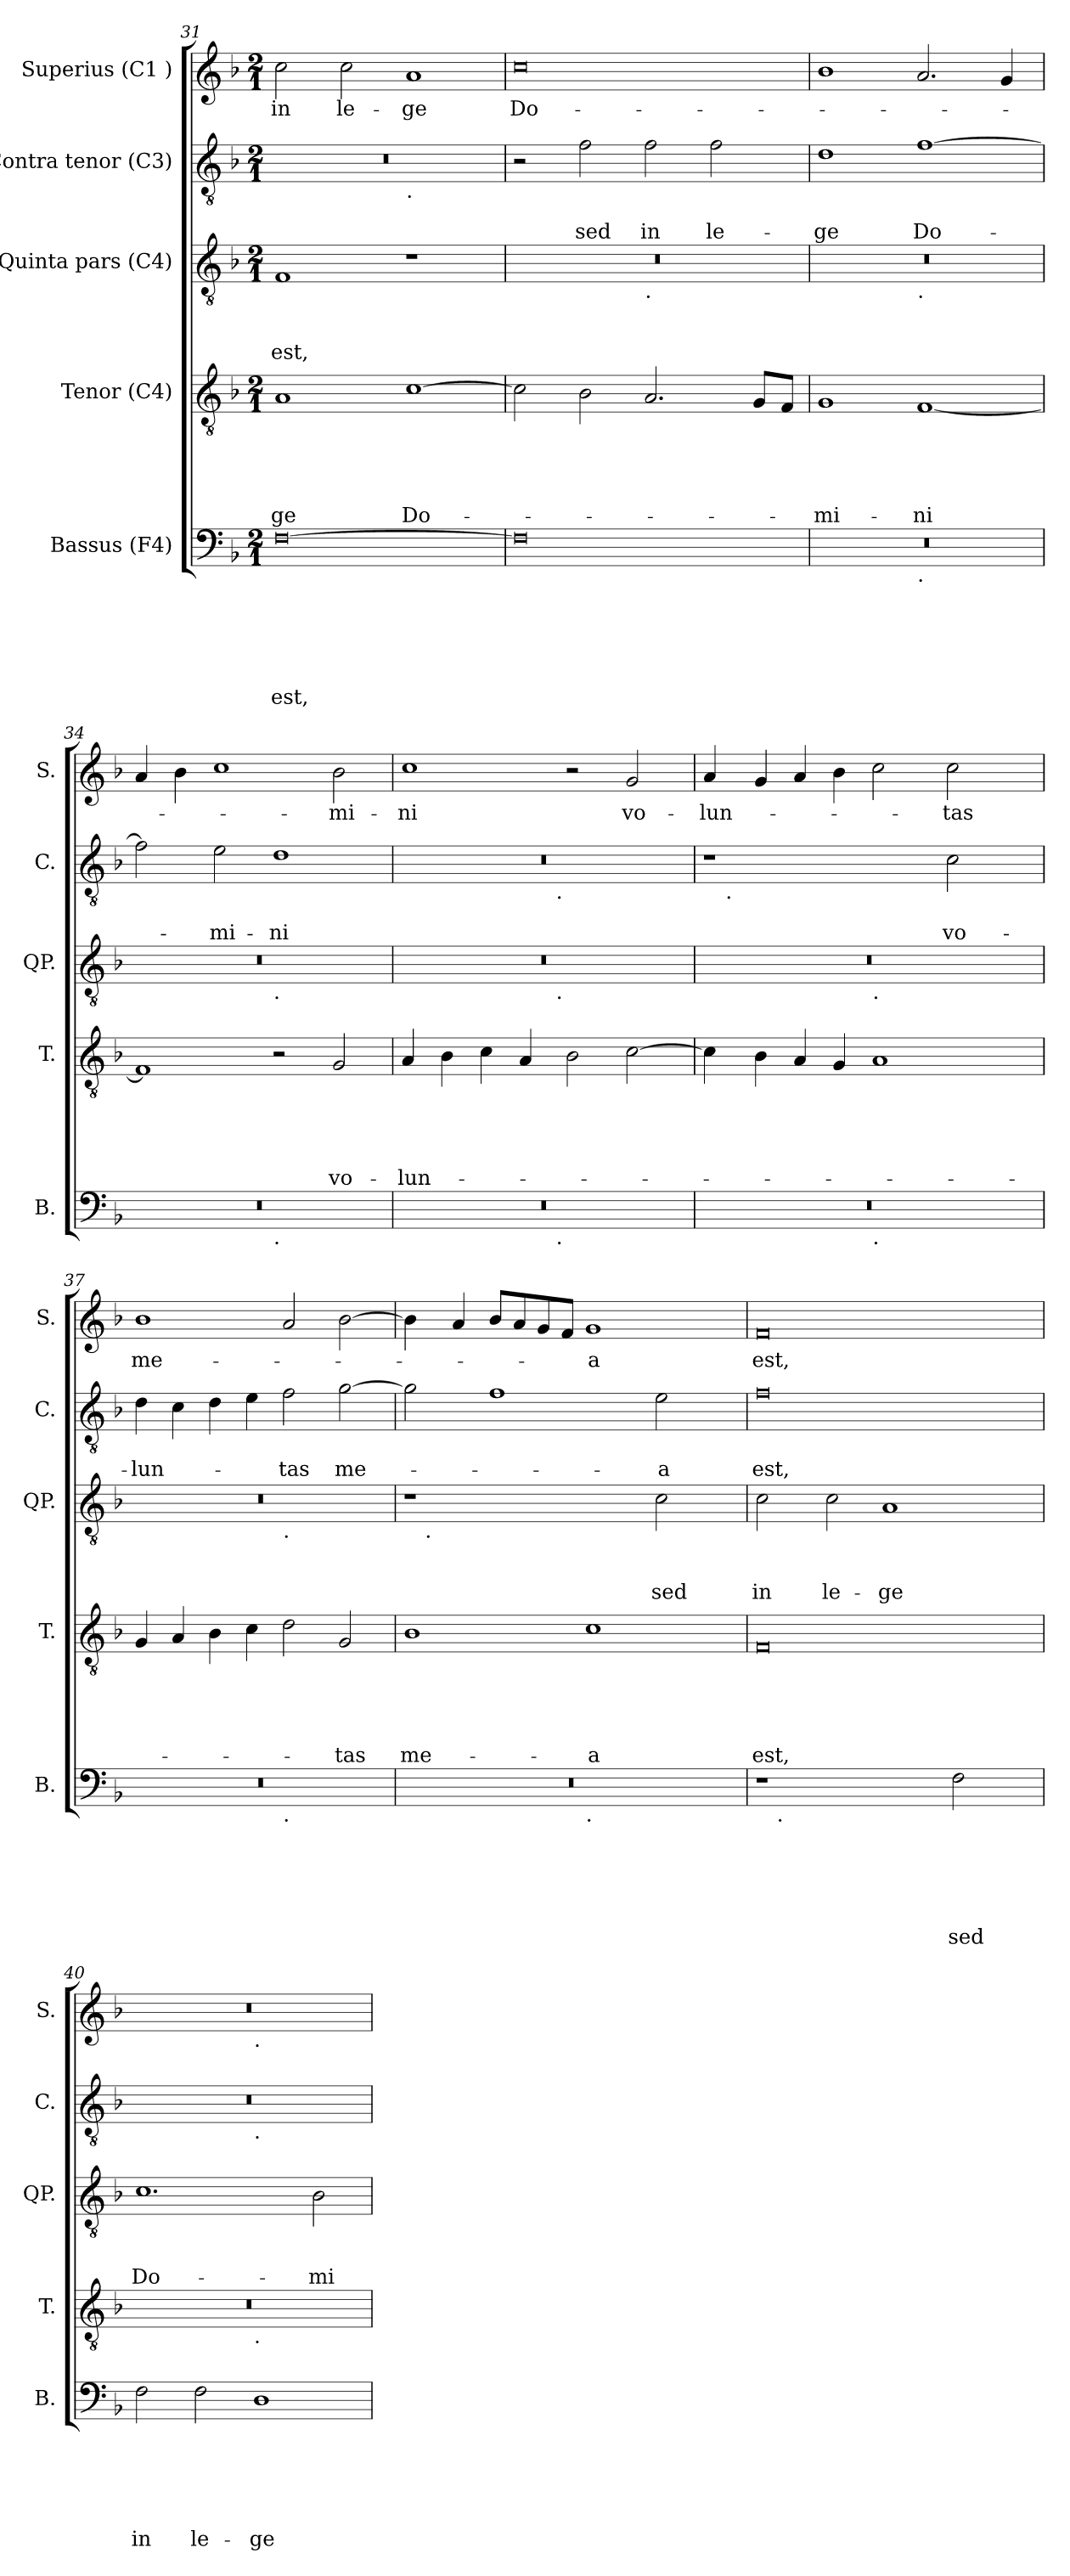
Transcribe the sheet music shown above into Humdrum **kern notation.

**kern	**text	**text	**text	**text	**text	**text	**kern	**text	**text	**text	**text	**text	**kern	**text	**text	**text	**kern	**text	**text	**kern	**text
*part5	*part5	*part5	*part5	*part5	*part5	*part5	*part4	*part4	*part4	*part4	*part4	*part4	*part3	*part3	*part3	*part3	*part2	*part2	*part2	*part1	*part1
*staff5	*staff5	*staff5	*staff5	*staff5	*staff5	*staff5	*staff4	*staff4	*staff4	*staff4	*staff4	*staff4	*staff3	*staff3	*staff3	*staff3	*staff2	*staff2	*staff2	*staff1	*staff1
*I"Bassus (F4)	*	*	*	*	*	*	*I"Tenor (C4)	*	*	*	*	*	*I"Quinta pars (C4)	*	*	*	*I"Contra tenor (C3)	*	*	*I"Superius (C1 )	*
*I'B.	*	*	*	*	*	*	*I'T.	*	*	*	*	*	*I'QP.	*	*	*	*I'C.	*	*	*I'S.	*
!!LO:LB:g=z
*clefF4	*	*	*	*	*	*	*clefGv2	*	*	*	*	*	*clefGv2	*	*	*	*clefGv2	*	*	*clefG2	*
*k[b-]	*	*	*	*	*	*	*k[b-]	*	*	*	*	*	*k[b-]	*	*	*	*k[b-]	*	*	*k[b-]	*
*F:	*	*	*	*	*	*	*F:	*	*	*	*	*	*F:	*	*	*	*F:	*	*	*F:	*
*M2/1	*	*	*	*	*	*	*M2/1	*	*	*	*	*	*M2/1	*	*	*	*M2/1	*	*	*M2/1	*
=31	=31	=31	=31	=31	=31	=31	=31	=31	=31	=31	=31	=31	=31	=31	=31	=31	=31	=31	=31	=31	=31
!	!	!	!	!	!	!LO:LY:b	!	!	!	!	!	!LO:LY:b	!	!	!	!LO:LY:b	!	!	!	!	!LO:LY:b
*	*	*	*	*	*	*	*	*	*	*	*	*	*	*	*	*	*^	*	*	*	*
[>0F	.	.	.	.	.	est,	1A	.	.	.	.	-ge	1F	.	.	est,	0r	1ryy	.	.	2cc\	in
!	!	!	!	!	!	!	!	!	!	!	!	!	!	!	!	!	!	!	!	!	!	!LO:LY:b
.	.	.	.	.	.	.	.	.	.	.	.	.	.	.	.	.	.	.	.	.	2cc\	le-
!	!	!	!	!	!	!	!	!	!	!	!	!	!	!	!	!	!	!LO:TX:b:t=.	!	!	!	!
!	!	!	!	!	!	!	!	!	!	!	!	!LO:LY:b	!	!	!	!	!	!	!	!	!	!LO:LY:b
.	.	.	.	.	.	.	[>1c	.	.	.	.	Do-	1r	.	.	.	.	1ryy	.	.	1a	-ge
=32	=32	=32	=32	=32	=32	=32	=32	=32	=32	=32	=32	=32	=32	=32	=32	=32	=32	=32	=32	=32	=32	=32
!	!	!	!	!	!	!	!	!	!	!	!	!	!	!	!	!	!	!	!	!	!	!LO:LY:b
*	*	*	*	*	*	*	*	*	*	*	*	*	*^	*	*	*	*v	*v	*	*	*	*
0F]	.	.	.	.	.	.	2c\]	.	.	.	.	.	0r	1ryy	.	.	.	2r	.	.	0cc	Do-
!	!	!	!	!	!	!	!	!	!	!	!	!	!	!	!	!	!	!	!	!LO:LY:b	!	!
.	.	.	.	.	.	.	2B-\	.	.	.	.	.	.	.	.	.	.	2f\	.	sed	.	.
!	!	!	!	!	!	!	!	!	!	!	!	!	!	!LO:TX:b:t=.	!	!	!	!	!	!	!	!
!	!	!	!	!	!	!	!	!	!	!	!	!	!	!	!	!	!	!	!	!LO:LY:b	!	!
.	.	.	.	.	.	.	2.A/	.	.	.	.	.	.	1ryy	.	.	.	2f\	.	in	.	.
!	!	!	!	!	!	!	!	!	!	!	!	!	!	!	!	!	!	!	!	!LO:LY:b	!	!
.	.	.	.	.	.	.	.	.	.	.	.	.	.	.	.	.	.	2f\	.	le-	.	.
.	.	.	.	.	.	.	8G/L	.	.	.	.	.	.	.	.	.	.	.	.	.	.	.
.	.	.	.	.	.	.	8F/J	.	.	.	.	.	.	.	.	.	.	.	.	.	.	.
=33	=33	=33	=33	=33	=33	=33	=33	=33	=33	=33	=33	=33	=33	=33	=33	=33	=33	=33	=33	=33	=33	=33
!	!	!	!	!	!	!	!	!	!	!	!	!LO:LY:b	!	!	!	!	!	!	!	!LO:LY:b	!	!
*^	*	*	*	*	*	*	*	*	*	*	*	*	*	*	*	*	*	*	*	*	*	*
0r	1ryy	.	.	.	.	.	.	1G	.	.	.	.	-mi-	0r	1ryy	.	.	.	1d	.	-ge	1b-	.
!	!	!	!	!	!	!	!	!	!	!	!	!	!	!	!LO:TX:b:t=.	!	!	!	!	!	!	!	!
!	!LO:TX:b:t=.	!	!	!	!	!	!	!	!	!	!	!	!	!	!	!	!	!	!	!	!	!	!
!	!	!	!	!	!	!	!	!	!	!	!	!	!LO:LY:b	!	!	!	!	!	!	!	!LO:LY:b	!	!
.	1ryy	.	.	.	.	.	.	[<1F	.	.	.	.	-ni	.	1ryy	.	.	.	[>1f	.	Do-	2.a/	.
.	.	.	.	.	.	.	.	.	.	.	.	.	.	.	.	.	.	.	.	.	.	4g/	.
=34	=34	=34	=34	=34	=34	=34	=34	=34	=34	=34	=34	=34	=34	=34	=34	=34	=34	=34	=34	=34	=34	=34	=34
0r	1ryy	.	.	.	.	.	.	1F]	.	.	.	.	.	0r	1ryy	.	.	.	2f\]	.	.	4a/	.
.	.	.	.	.	.	.	.	.	.	.	.	.	.	.	.	.	.	.	.	.	.	4b-\	.
!	!	!	!	!	!	!	!	!	!	!	!	!	!	!	!	!	!	!	!	!	!LO:LY:b	!	!
.	.	.	.	.	.	.	.	.	.	.	.	.	.	.	.	.	.	.	2e\	.	-mi-	1cc	.
!	!	!	!	!	!	!	!	!	!	!	!	!	!	!	!LO:TX:b:t=.	!	!	!	!	!	!	!	!
!	!LO:TX:b:t=.	!	!	!	!	!	!	!	!	!	!	!	!	!	!	!	!	!	!	!	!	!	!
!	!	!	!	!	!	!	!	!	!	!	!	!	!	!	!	!	!	!	!	!	!LO:LY:b	!	!
.	1ryy	.	.	.	.	.	.	2r	.	.	.	.	.	.	1ryy	.	.	.	1d	.	-ni	.	.
!	!	!	!	!	!	!	!	!	!	!	!	!	!LO:LY:b	!	!	!	!	!	!	!	!	!	!LO:LY:b
.	.	.	.	.	.	.	.	2G/	.	.	.	.	vo-	.	.	.	.	.	.	.	.	2b-\	-mi-
=35	=35	=35	=35	=35	=35	=35	=35	=35	=35	=35	=35	=35	=35	=35	=35	=35	=35	=35	=35	=35	=35	=35	=35
!	!	!	!	!	!	!	!	!	!	!	!	!	!LO:LY:b	!	!	!	!	!	!	!	!	!	!LO:LY:b
*	*	*	*	*	*	*	*	*	*	*	*	*	*	*	*	*	*	*	*^	*	*	*	*
0r	2ryy	.	.	.	.	.	.	4A/	.	.	.	.	-lun-	0r	2ryy	.	.	.	0r	2ryy	.	.	1cc	-ni
.	.	.	.	.	.	.	.	4B-\	.	.	.	.	.	.	.	.	.	.	.	.	.	.	.	.
.	4...ryy	.	.	.	.	.	.	4c\	.	.	.	.	.	.	4...ryy	.	.	.	.	4...ryy	.	.	.	.
.	.	.	.	.	.	.	.	4A/	.	.	.	.	.	.	.	.	.	.	.	.	.	.	.	.
!	!	!	!	!	!	!	!	!	!	!	!	!	!	!	!	!	!	!	!	!LO:TX:b:t=.	!	!	!	!
!	!	!	!	!	!	!	!	!	!	!	!	!	!	!	!LO:TX:b:t=.	!	!	!	!	!	!	!	!	!
!	!LO:TX:b:t=.	!	!	!	!	!	!	!	!	!	!	!	!	!	!	!	!	!	!	!	!	!	!	!
.	1ryy	.	.	.	.	.	.	.	.	.	.	.	.	.	1ryy	.	.	.	.	1ryy	.	.	.	.
.	.	.	.	.	.	.	.	2B-\	.	.	.	.	.	.	.	.	.	.	.	.	.	.	2r	.
!	!	!	!	!	!	!	!	!	!	!	!	!	!	!	!	!	!	!	!	!	!	!	!	!LO:LY:b
.	.	.	.	.	.	.	.	[<2c\	.	.	.	.	.	.	.	.	.	.	.	.	.	.	2g/	vo-
.	32ryy	.	.	.	.	.	.	.	.	.	.	.	.	.	32ryy	.	.	.	.	32ryy	.	.	.	.
!!LO:LB:g=z
=36	=36	=36	=36	=36	=36	=36	=36	=36	=36	=36	=36	=36	=36	=36	=36	=36	=36	=36	=36	=36	=36	=36	=36	=36
!	!	!	!	!	!	!	!	!	!	!	!	!	!	!	!	!	!	!	!	!	!	!	!	!LO:LY:b
0r	1ryy	.	.	.	.	.	.	4c\]	.	.	.	.	.	0r	1ryy	.	.	.	1r	16.ryy	.	.	4a/	-lun-
!	!	!	!	!	!	!	!	!	!	!	!	!	!	!	!	!	!	!	!	!LO:TX:b:t=.	!	!	!	!
.	.	.	.	.	.	.	.	.	.	.	.	.	.	.	.	.	.	.	.	1ryy	.	.	.	.
.	.	.	.	.	.	.	.	4B-\	.	.	.	.	.	.	.	.	.	.	.	.	.	.	4g/	.
.	.	.	.	.	.	.	.	4A/	.	.	.	.	.	.	.	.	.	.	.	.	.	.	4a/	.
.	.	.	.	.	.	.	.	4G/	.	.	.	.	.	.	.	.	.	.	.	.	.	.	4b-\	.
!	!	!	!	!	!	!	!	!	!	!	!	!	!	!	!LO:TX:b:t=.	!	!	!	!	!	!	!	!	!
!	!LO:TX:b:t=.	!	!	!	!	!	!	!	!	!	!	!	!	!	!	!	!	!	!	!	!	!	!	!
.	1ryy	.	.	.	.	.	.	1A	.	.	.	.	.	.	1ryy	.	.	.	2ryy	.	.	.	2cc\	.
.	.	.	.	.	.	.	.	.	.	.	.	.	.	.	.	.	.	.	.	2ryy	.	.	.	.
!	!	!	!	!	!	!	!	!	!	!	!	!	!	!	!	!	!	!	!	!	!	!LO:LY:b	!	!LO:LY:b
.	.	.	.	.	.	.	.	.	.	.	.	.	.	.	.	.	.	.	2c\	.	.	vo-	2cc\	-tas
.	.	.	.	.	.	.	.	.	.	.	.	.	.	.	.	.	.	.	.	4ryy	.	.	.	.
.	.	.	.	.	.	.	.	.	.	.	.	.	.	.	.	.	.	.	.	8ryy	.	.	.	.
.	.	.	.	.	.	.	.	.	.	.	.	.	.	.	.	.	.	.	.	32ryy	.	.	.	.
=37	=37	=37	=37	=37	=37	=37	=37	=37	=37	=37	=37	=37	=37	=37	=37	=37	=37	=37	=37	=37	=37	=37	=37	=37
!	!	!	!	!	!	!	!	!	!	!	!	!	!	!	!	!	!	!	!	!	!	!LO:LY:b	!	!LO:LY:b
*	*	*	*	*	*	*	*	*	*	*	*	*	*	*	*	*	*	*	*v	*v	*	*	*	*
0r	1ryy	.	.	.	.	.	.	4G/	.	.	.	.	.	0r	1ryy	.	.	.	4d\	.	-lun-	1b-	me-
.	.	.	.	.	.	.	.	4A/	.	.	.	.	.	.	.	.	.	.	4c\	.	.	.	.
.	.	.	.	.	.	.	.	4B-\	.	.	.	.	.	.	.	.	.	.	4d\	.	.	.	.
.	.	.	.	.	.	.	.	4c\	.	.	.	.	.	.	.	.	.	.	4e\	.	.	.	.
!	!	!	!	!	!	!	!	!	!	!	!	!	!	!	!LO:TX:b:t=.	!	!	!	!	!	!	!	!
!	!LO:TX:b:t=.	!	!	!	!	!	!	!	!	!	!	!	!	!	!	!	!	!	!	!	!	!	!
!	!	!	!	!	!	!	!	!	!	!	!	!	!	!	!	!	!	!	!	!	!LO:LY:b	!	!
.	1ryy	.	.	.	.	.	.	2d\	.	.	.	.	.	.	1ryy	.	.	.	2f\	.	-tas	2a/	.
!	!	!	!	!	!	!	!	!	!	!	!	!	!LO:LY:b	!	!	!	!	!	!	!	!LO:LY:b	!	!
.	.	.	.	.	.	.	.	2G/	.	.	.	.	-tas	.	.	.	.	.	[>2g\	.	me-	[>2b-\	.
=38	=38	=38	=38	=38	=38	=38	=38	=38	=38	=38	=38	=38	=38	=38	=38	=38	=38	=38	=38	=38	=38	=38	=38
!	!	!	!	!	!	!	!	!	!	!	!	!	!LO:LY:b	!	!	!	!	!	!	!	!	!	!
0r	1ryy	.	.	.	.	.	.	1B-	.	.	.	.	me-	1r	16.ryy	.	.	.	2g\]	.	.	4b-\]	.
!	!	!	!	!	!	!	!	!	!	!	!	!	!	!	!LO:TX:b:t=.	!	!	!	!	!	!	!	!
.	.	.	.	.	.	.	.	.	.	.	.	.	.	.	1ryy	.	.	.	.	.	.	.	.
.	.	.	.	.	.	.	.	.	.	.	.	.	.	.	.	.	.	.	.	.	.	4a/	.
.	.	.	.	.	.	.	.	.	.	.	.	.	.	.	.	.	.	.	1f	.	.	8b-/L	.
.	.	.	.	.	.	.	.	.	.	.	.	.	.	.	.	.	.	.	.	.	.	8a/	.
.	.	.	.	.	.	.	.	.	.	.	.	.	.	.	.	.	.	.	.	.	.	8g/	.
.	.	.	.	.	.	.	.	.	.	.	.	.	.	.	.	.	.	.	.	.	.	8f/J	.
!	!LO:TX:b:t=.	!	!	!	!	!	!	!	!	!	!	!	!	!	!	!	!	!	!	!	!	!	!
!	!	!	!	!	!	!	!	!	!	!	!	!	!LO:LY:b:rj	!	!	!	!	!	!	!	!	!	!LO:LY:b:rj
.	1ryy	.	.	.	.	.	.	1c	.	.	.	.	-a	2ryy	.	.	.	.	.	.	.	1g	-a
.	.	.	.	.	.	.	.	.	.	.	.	.	.	.	2ryy	.	.	.	.	.	.	.	.
!	!	!	!	!	!	!	!	!	!	!	!	!	!	!	!	!	!	!LO:LY:b	!	!	!LO:LY:b	!	!
.	.	.	.	.	.	.	.	.	.	.	.	.	.	2c\	.	.	.	sed	2e\	.	-a	.	.
.	.	.	.	.	.	.	.	.	.	.	.	.	.	.	4ryy	.	.	.	.	.	.	.	.
.	.	.	.	.	.	.	.	.	.	.	.	.	.	.	8ryy	.	.	.	.	.	.	.	.
.	.	.	.	.	.	.	.	.	.	.	.	.	.	.	32ryy	.	.	.	.	.	.	.	.
=39	=39	=39	=39	=39	=39	=39	=39	=39	=39	=39	=39	=39	=39	=39	=39	=39	=39	=39	=39	=39	=39	=39	=39
!	!	!	!	!	!	!	!	!	!	!	!	!	!LO:LY:b	!	!	!	!	!LO:LY:b	!	!	!LO:LY:b	!	!LO:LY:b
*	*	*	*	*	*	*	*	*	*	*	*	*	*	*v	*v	*	*	*	*	*	*	*	*
1r	16.ryy	.	.	.	.	.	.	0F	.	.	.	.	est,	2c\	.	.	in	0f	.	est,	0f	est,
!	!LO:TX:b:t=.	!	!	!	!	!	!	!	!	!	!	!	!	!	!	!	!	!	!	!	!	!
.	1ryy	.	.	.	.	.	.	.	.	.	.	.	.	.	.	.	.	.	.	.	.	.
!	!	!	!	!	!	!	!	!	!	!	!	!	!	!	!	!	!LO:LY:b	!	!	!	!	!
.	.	.	.	.	.	.	.	.	.	.	.	.	.	2c\	.	.	le-	.	.	.	.	.
!	!	!	!	!	!	!	!	!	!	!	!	!	!	!	!	!	!LO:LY:b	!	!	!	!	!
2ryy	.	.	.	.	.	.	.	.	.	.	.	.	.	1A	.	.	-ge	.	.	.	.	.
.	2ryy	.	.	.	.	.	.	.	.	.	.	.	.	.	.	.	.	.	.	.	.	.
!	!	!	!	!	!	!	!LO:LY:b	!	!	!	!	!	!	!	!	!	!	!	!	!	!	!
2F\	.	.	.	.	.	.	sed	.	.	.	.	.	.	.	.	.	.	.	.	.	.	.
.	4ryy	.	.	.	.	.	.	.	.	.	.	.	.	.	.	.	.	.	.	.	.	.
.	8ryy	.	.	.	.	.	.	.	.	.	.	.	.	.	.	.	.	.	.	.	.	.
.	32ryy	.	.	.	.	.	.	.	.	.	.	.	.	.	.	.	.	.	.	.	.	.
!!LO:PB:g=z
=40	=40	=40	=40	=40	=40	=40	=40	=40	=40	=40	=40	=40	=40	=40	=40	=40	=40	=40	=40	=40	=40	=40
!	!	!	!	!	!	!	!LO:LY:b	!	!	!	!	!	!	!	!	!	!LO:LY:b	!	!	!	!	!
*v	*v	*	*	*	*	*	*	*^	*	*	*	*	*	*	*	*	*	*^	*	*	*^	*
2F\	.	.	.	.	.	in	0r	1ryy	.	.	.	.	.	1.c	.	.	Do-	0r	1ryy	.	.	0r	1ryy	.
!	!	!	!	!	!	!LO:LY:b	!	!	!	!	!	!	!	!	!	!	!	!	!	!	!	!	!	!
2F\	.	.	.	.	.	le-	.	.	.	.	.	.	.	.	.	.	.	.	.	.	.	.	.	.
!	!	!	!	!	!	!	!	!	!	!	!	!	!	!	!	!	!	!	!	!	!	!	!LO:TX:b:t=.	!
!	!	!	!	!	!	!	!	!	!	!	!	!	!	!	!	!	!	!	!LO:TX:b:t=.	!	!	!	!	!
!	!	!	!	!	!	!	!	!LO:TX:b:t=.	!	!	!	!	!	!	!	!	!	!	!	!	!	!	!	!
!	!	!	!	!	!	!LO:LY:b	!	!	!	!	!	!	!	!	!	!	!	!	!	!	!	!	!	!
1D	.	.	.	.	.	-ge	.	1ryy	.	.	.	.	.	.	.	.	.	.	1ryy	.	.	.	1ryy	.
!	!	!	!	!	!	!	!	!	!	!	!	!	!	!	!	!	!LO:LY:b	!	!	!	!	!	!	!
.	.	.	.	.	.	.	.	.	.	.	.	.	.	2B-\	.	.	-mi-	.	.	.	.	.	.	.
*	*	*	*	*	*	*	*	*	*	*	*	*	*	*	*	*	*	*v	*v	*	*	*	*	*
*	*	*	*	*	*	*	*v	*v	*	*	*	*	*	*	*	*	*	*	*	*	*v	*v	*
=	=	=	=	=	=	=	=	=	=	=	=	=	=	=	=	=	=	=	=	=	=
*-	*-	*-	*-	*-	*-	*-	*-	*-	*-	*-	*-	*-	*-	*-	*-	*-	*-	*-	*-	*-	*-
